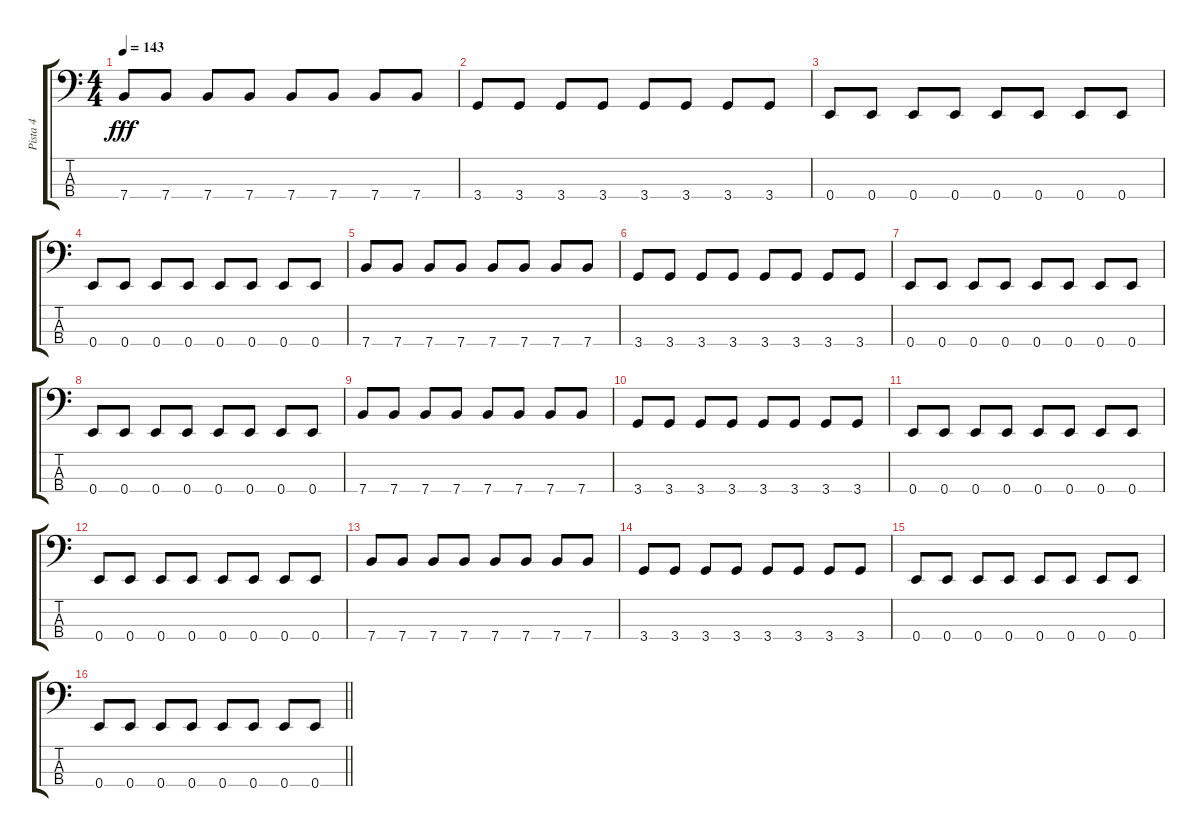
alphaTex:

\track ("Pista 4" "Pista 4") {instrument electricbasspick}
\staff {score tabs}
\tuning (G2 D2 A1 E1) {hide}
\ts (4 4)
\tempo 143
\clef f4
\ks c
7.4.8{dy fff} 7.4.8 7.4.8 7.4.8 7.4.8 7.4.8 7.4.8 7.4.8 |
3.4.8 3.4.8 3.4.8 3.4.8 3.4.8 3.4.8 3.4.8 3.4.8 |
0.4.8 0.4.8 0.4.8 0.4.8 0.4.8 0.4.8 0.4.8 0.4.8 |
0.4.8 0.4.8 0.4.8 0.4.8 0.4.8 0.4.8 0.4.8 0.4.8 |
7.4.8 7.4.8 7.4.8 7.4.8 7.4.8 7.4.8 7.4.8 7.4.8 |
3.4.8 3.4.8 3.4.8 3.4.8 3.4.8 3.4.8 3.4.8 3.4.8 |
0.4.8 0.4.8 0.4.8 0.4.8 0.4.8 0.4.8 0.4.8 0.4.8 |
0.4.8 0.4.8 0.4.8 0.4.8 0.4.8 0.4.8 0.4.8 0.4.8 |
7.4.8 7.4.8 7.4.8 7.4.8 7.4.8 7.4.8 7.4.8 7.4.8 |
3.4.8 3.4.8 3.4.8 3.4.8 3.4.8 3.4.8 3.4.8 3.4.8 |
0.4.8 0.4.8 0.4.8 0.4.8 0.4.8 0.4.8 0.4.8 0.4.8 |
0.4.8 0.4.8 0.4.8 0.4.8 0.4.8 0.4.8 0.4.8 0.4.8 |
7.4.8 7.4.8 7.4.8 7.4.8 7.4.8 7.4.8 7.4.8 7.4.8 |
3.4.8 3.4.8 3.4.8 3.4.8 3.4.8 3.4.8 3.4.8 3.4.8 |
0.4.8 0.4.8 0.4.8 0.4.8 0.4.8 0.4.8 0.4.8 0.4.8 |
\barLineRight lightlight
0.4.8 0.4.8 0.4.8 0.4.8 0.4.8 0.4.8 0.4.8 0.4.8
